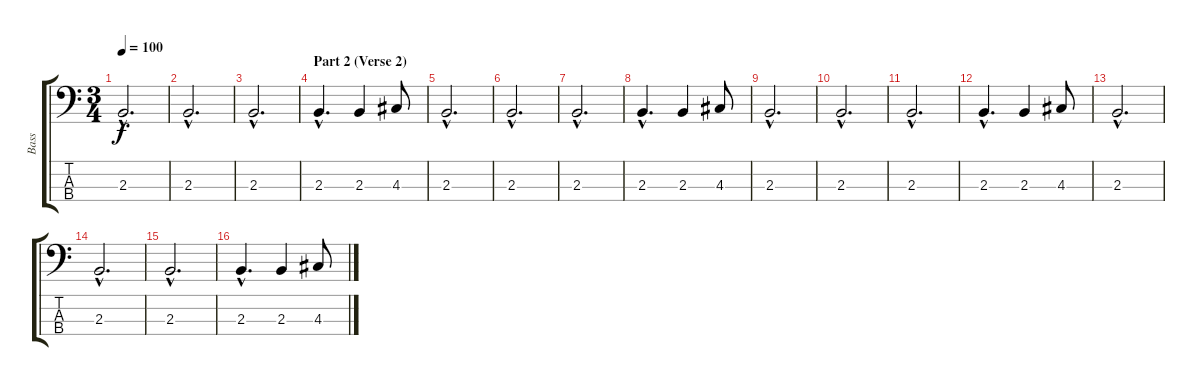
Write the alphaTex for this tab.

\track ("Bass" "Bass") {instrument electricbassfinger}
\staff {score tabs}
\tuning (G2 D2 A1 E1) {hide}
\ts (3 4)
\tempo 100
\clef f4
\ks c
2.3{hac}.2{d dy f} |
2.3{hac}.2{d} |
2.3{hac}.2{d} |
\section ("" "Part 2 (Verse 2)")
2.3{hac}.4{d} 2.3.4 4.3.8 |
2.3{hac}.2{d} |
2.3{hac}.2{d} |
2.3{hac}.2{d} |
2.3{hac}.4{d} 2.3.4 4.3.8 |
2.3{hac}.2{d} |
2.3{hac}.2{d} |
2.3{hac}.2{d} |
2.3{hac}.4{d} 2.3.4 4.3.8 |
2.3{hac}.2{d} |
2.3{hac}.2{d} |
2.3{hac}.2{d} |
2.3{hac}.4{d} 2.3.4 4.3.8
